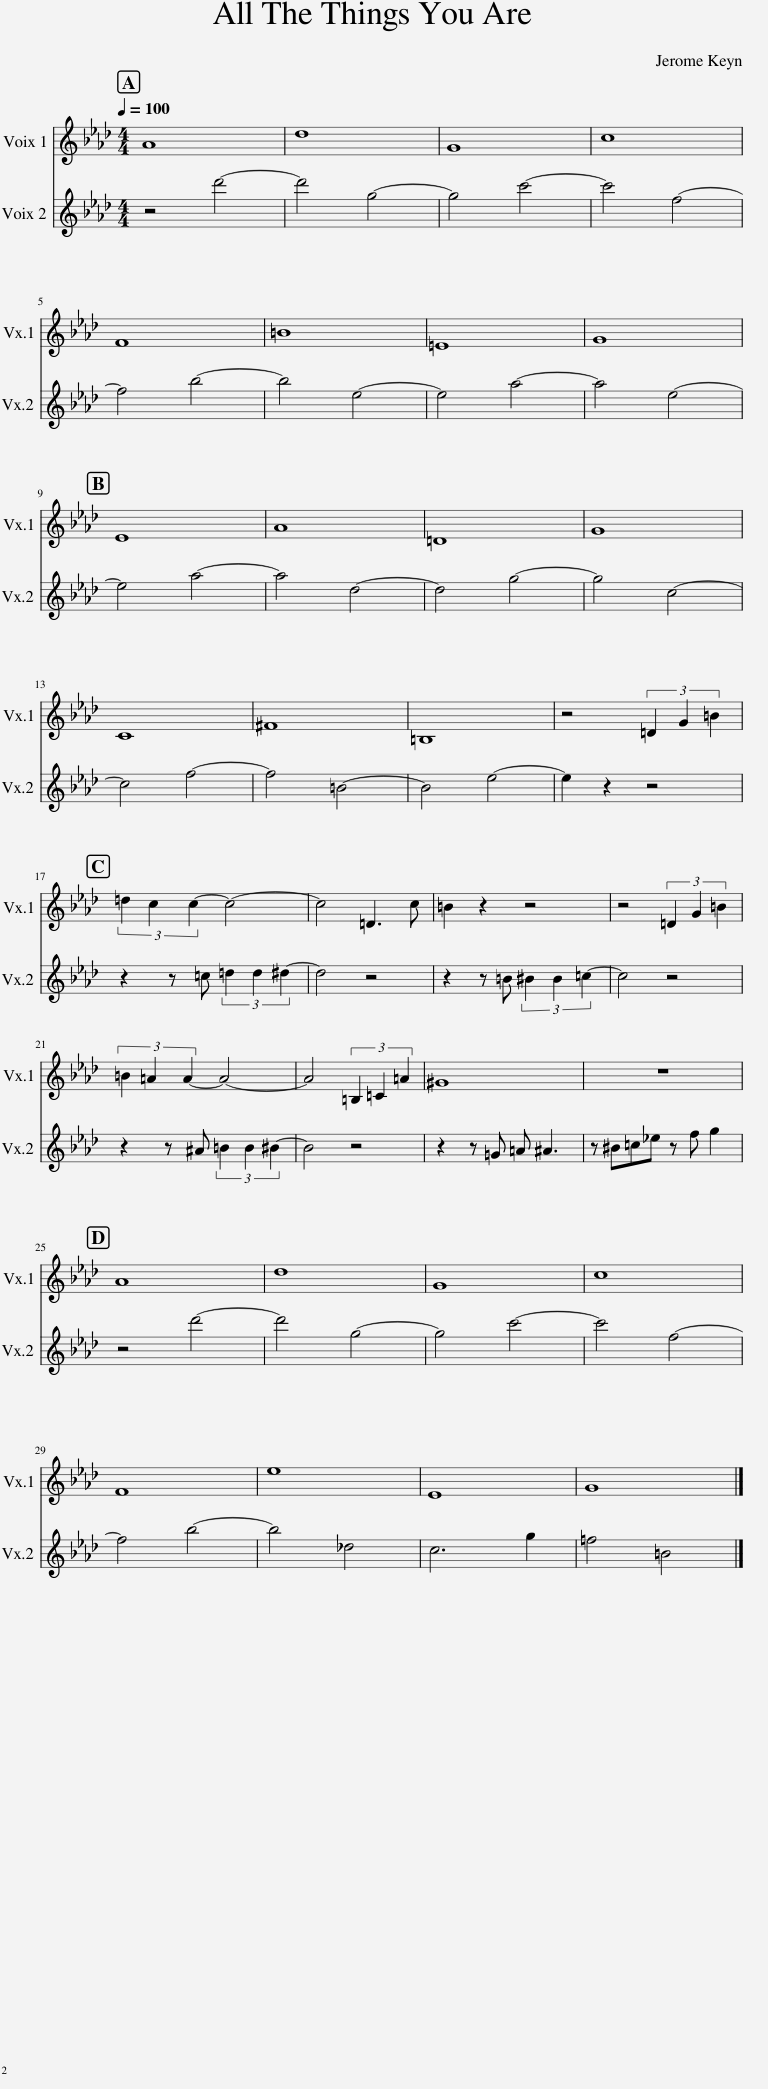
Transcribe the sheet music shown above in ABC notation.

X:1
%%score 1 2
L:1/8
Q:1/4=100
M:4/4
I:linebreak $
K:Ab
V:1 treble
V:2 treble
V:1
 A8 | d8 | G8 | c8 |$ F8 | %5
 =B8 | =E8 | G8 |$ E8 | A8 | %10
 =D8 | G8 |$ C8 | ^F8 | =B,8 | %15
 z4 (3=D2 G2 =B2 |$ (3=d2 c2 c2- c4- | c4 =D3 c | =B2 z2 z4 | z4 (3=D2 G2 =B2 |$ %20
 (3=B2 =A2 A2- A4- | A4 (3=B,2 =C2 =A2 | ^G8 | z8 |$ A8 | %25
 d8 | G8 | c8 |$ F8 | e8 | %30
 E8 | G8 |] %32
V:2
 z4 d'4- | d'4 g4- | g4 c'4- | c'4 f4- |$ f4 b4- | %5
 b4 e4- | e4 a4- | a4 e4- |$ e4 a4- | a4 d4- | %10
 d4 g4- | g4 c4- |$ c4 f4- | f4 =B4- | B4 e4- | %15
 e2 z2 z4 |$ z2 z =c (3=d2 d2 ^d2- | d4 z4 | z2 z =B (3^B2 B2 =c2- | c4 z4 |$ %20
 z2 z ^A (3=B2 B2 ^B2- | B4 z4 | z2 z =G =A ^A3 | z ^B=c_e z f g2 |$ z4 d'4- | %25
 d'4 g4- | g4 c'4- | c'4 f4- |$ f4 b4- | b4 _d4 | %30
 c6 g2 | =f4 =B4 |] %32
